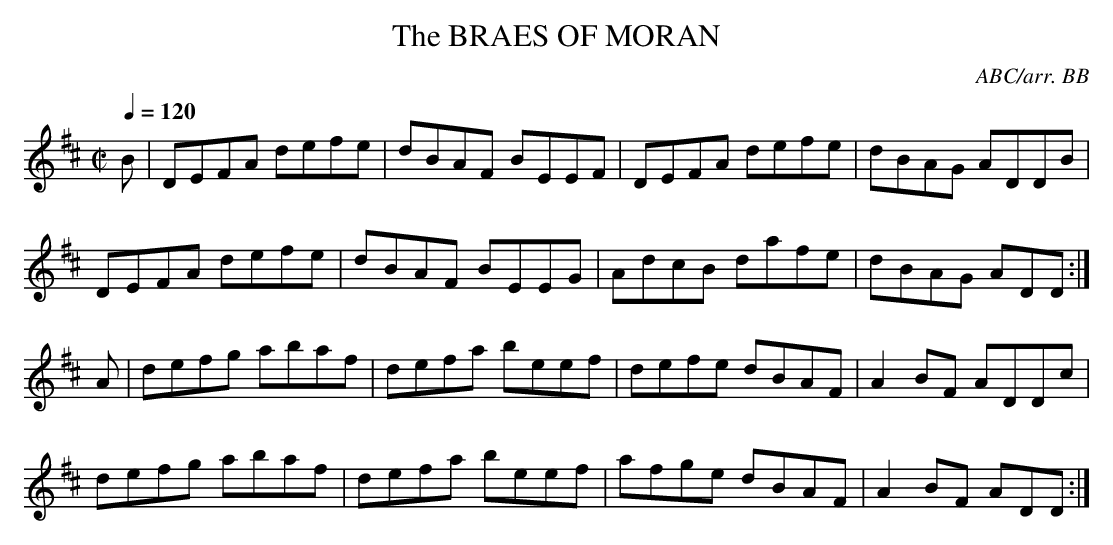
X:1
T:BRAES OF MORAN, The
C:ABC/arr. BB
Q:1/4=120
M:C|
L:1/8
K:D
B|DEFA defe|dBAF BEEF|DEFA defe|dBAG ADDB|
DEFA defe|dBAF BEEG|AdcB dafe|dBAG ADD :|
A|defg abaf|defa beef|defe dBAF|A2BF ADDc |
defg abaf|defa beef|afge dBAF|A2BF ADD :|
